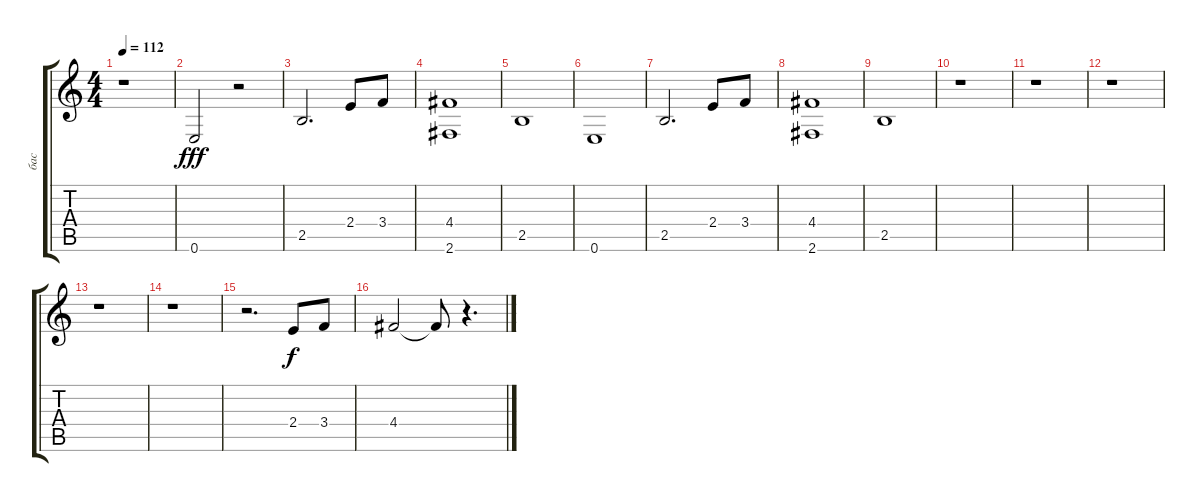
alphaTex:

\track ("бас" "бас") {instrument electricbassfinger}
\staff {score tabs}
\tuning (E4 B3 G3 D3 A2 E2) {hide}
\ts (4 4)
\tempo 112
\clef g2
\ks c
r.1{dy fff instrument electricbassfinger} |
0.6.2 r.2 |
2.5.2{d} 2.4.8 3.4.8 |
(4.4 2.6).1 |
2.5.1 |
0.6.1 |
2.5.2{d} 2.4.8 3.4.8 |
(4.4 2.6).1 |
2.5.1 |
r.1 |
r.1 |
r.1 |
r.1 |
r.1 |
r.2{d} 2.4.8{dy f} 3.4.8 |
4.4.2 4.4{t}.8 r.4{d}
